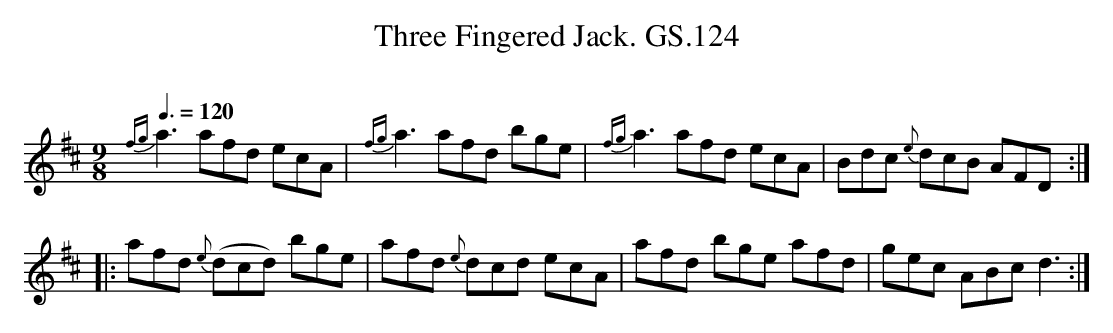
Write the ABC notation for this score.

X:1
T:Three Fingered Jack. GS.124
M:9/8
L:1/8
Q:3/8=120
O:
K:D major
{fg}a3 afd ecA | {fg} a3 afd bge | {fg}a3 afd ecA | Bdc {e}dcB AFD :|
|:afd {e}(dcd) bge | afd {e}dcd ecA | afd bge afd | gec ABc d3  :|
